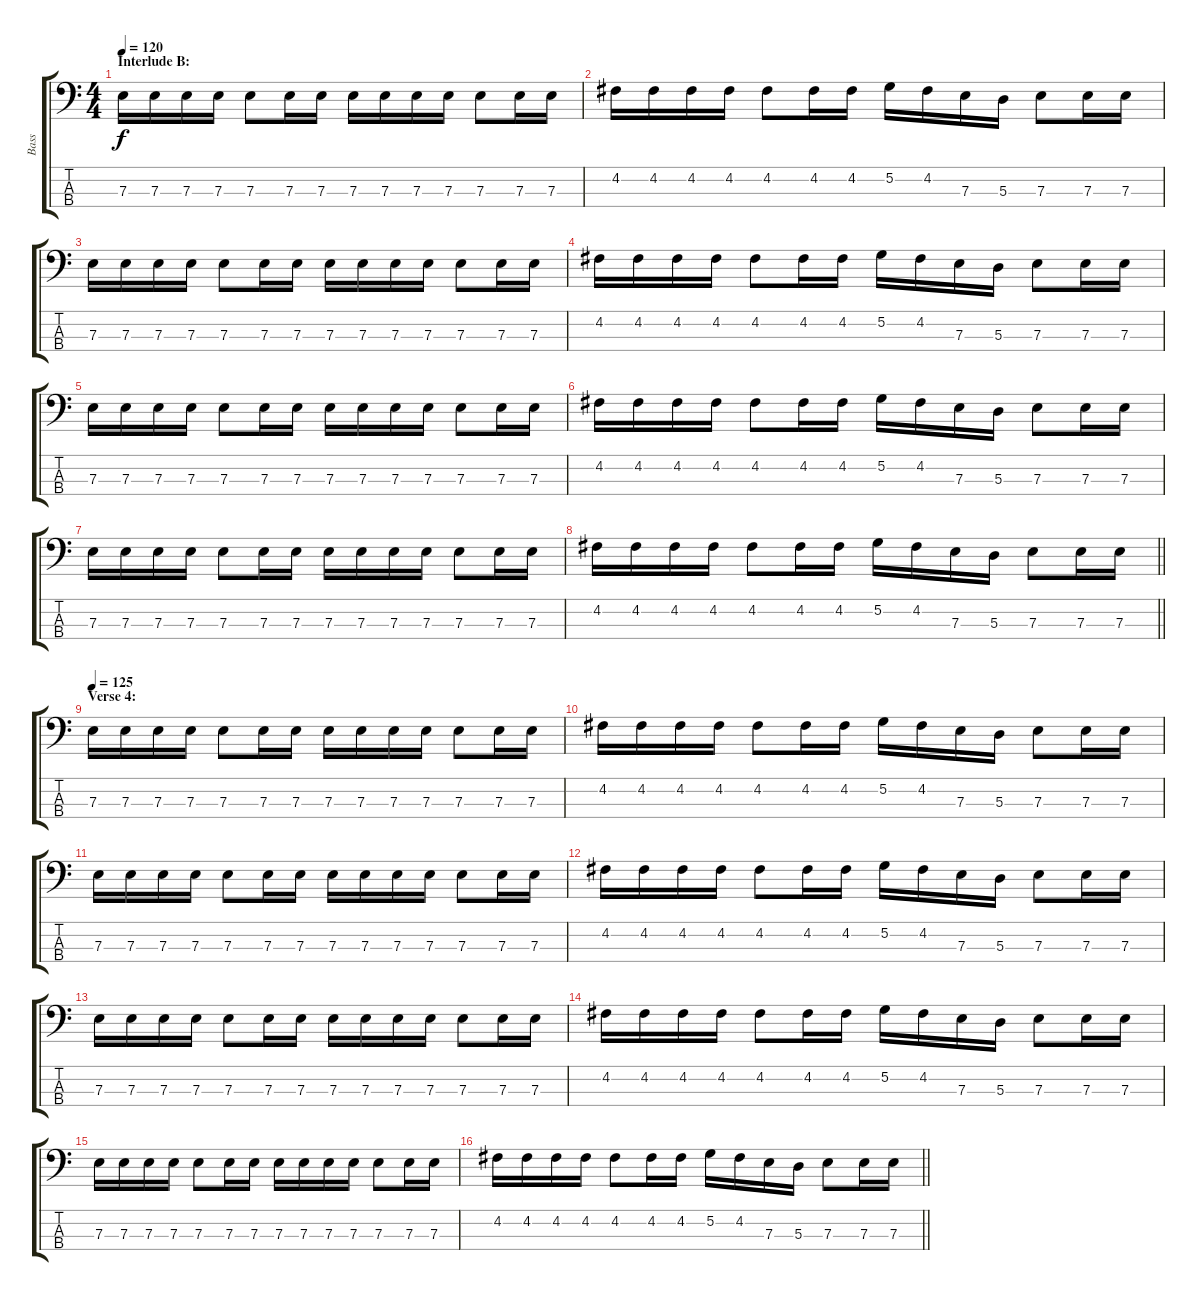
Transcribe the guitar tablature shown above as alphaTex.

\track ("Bass" "Bass") {instrument electricbassfinger}
\staff {score tabs}
\tuning (G2 D2 A1 E1) {hide}
\ts (4 4)
\section ("" "Interlude B:")
\tempo 120
\clef f4
\ks c
7.3.16{dy f} 7.3.16 7.3.16 7.3.16 7.3.8 7.3.16 7.3.16 7.3.16 7.3.16 7.3.16 7.3.16 7.3.8 7.3.16 7.3.16 |
4.2.16 4.2.16 4.2.16 4.2.16 4.2.8 4.2.16 4.2.16 5.2.16 4.2.16 7.3.16 5.3.16 7.3.8 7.3.16 7.3.16 |
7.3.16 7.3.16 7.3.16 7.3.16 7.3.8 7.3.16 7.3.16 7.3.16 7.3.16 7.3.16 7.3.16 7.3.8 7.3.16 7.3.16 |
4.2.16 4.2.16 4.2.16 4.2.16 4.2.8 4.2.16 4.2.16 5.2.16 4.2.16 7.3.16 5.3.16 7.3.8 7.3.16 7.3.16 |
7.3.16 7.3.16 7.3.16 7.3.16 7.3.8 7.3.16 7.3.16 7.3.16 7.3.16 7.3.16 7.3.16 7.3.8 7.3.16 7.3.16 |
4.2.16 4.2.16 4.2.16 4.2.16 4.2.8 4.2.16 4.2.16 5.2.16 4.2.16 7.3.16 5.3.16 7.3.8 7.3.16 7.3.16 |
7.3.16 7.3.16 7.3.16 7.3.16 7.3.8 7.3.16 7.3.16 7.3.16 7.3.16 7.3.16 7.3.16 7.3.8 7.3.16 7.3.16 |
\barLineRight lightlight
4.2.16 4.2.16 4.2.16 4.2.16 4.2.8 4.2.16 4.2.16 5.2.16 4.2.16 7.3.16 5.3.16 7.3.8 7.3.16 7.3.16 |
\section ("" "Verse 4:")
\tempo 125
7.3.16 7.3.16 7.3.16 7.3.16 7.3.8 7.3.16 7.3.16 7.3.16 7.3.16 7.3.16 7.3.16 7.3.8 7.3.16 7.3.16 |
4.2.16 4.2.16 4.2.16 4.2.16 4.2.8 4.2.16 4.2.16 5.2.16 4.2.16 7.3.16 5.3.16 7.3.8 7.3.16 7.3.16 |
7.3.16 7.3.16 7.3.16 7.3.16 7.3.8 7.3.16 7.3.16 7.3.16 7.3.16 7.3.16 7.3.16 7.3.8 7.3.16 7.3.16 |
4.2.16 4.2.16 4.2.16 4.2.16 4.2.8 4.2.16 4.2.16 5.2.16 4.2.16 7.3.16 5.3.16 7.3.8 7.3.16 7.3.16 |
7.3.16 7.3.16 7.3.16 7.3.16 7.3.8 7.3.16 7.3.16 7.3.16 7.3.16 7.3.16 7.3.16 7.3.8 7.3.16 7.3.16 |
4.2.16 4.2.16 4.2.16 4.2.16 4.2.8 4.2.16 4.2.16 5.2.16 4.2.16 7.3.16 5.3.16 7.3.8 7.3.16 7.3.16 |
7.3.16 7.3.16 7.3.16 7.3.16 7.3.8 7.3.16 7.3.16 7.3.16 7.3.16 7.3.16 7.3.16 7.3.8 7.3.16 7.3.16 |
\barLineRight lightlight
4.2.16 4.2.16 4.2.16 4.2.16 4.2.8 4.2.16 4.2.16 5.2.16 4.2.16 7.3.16 5.3.16 7.3.8 7.3.16 7.3.16
